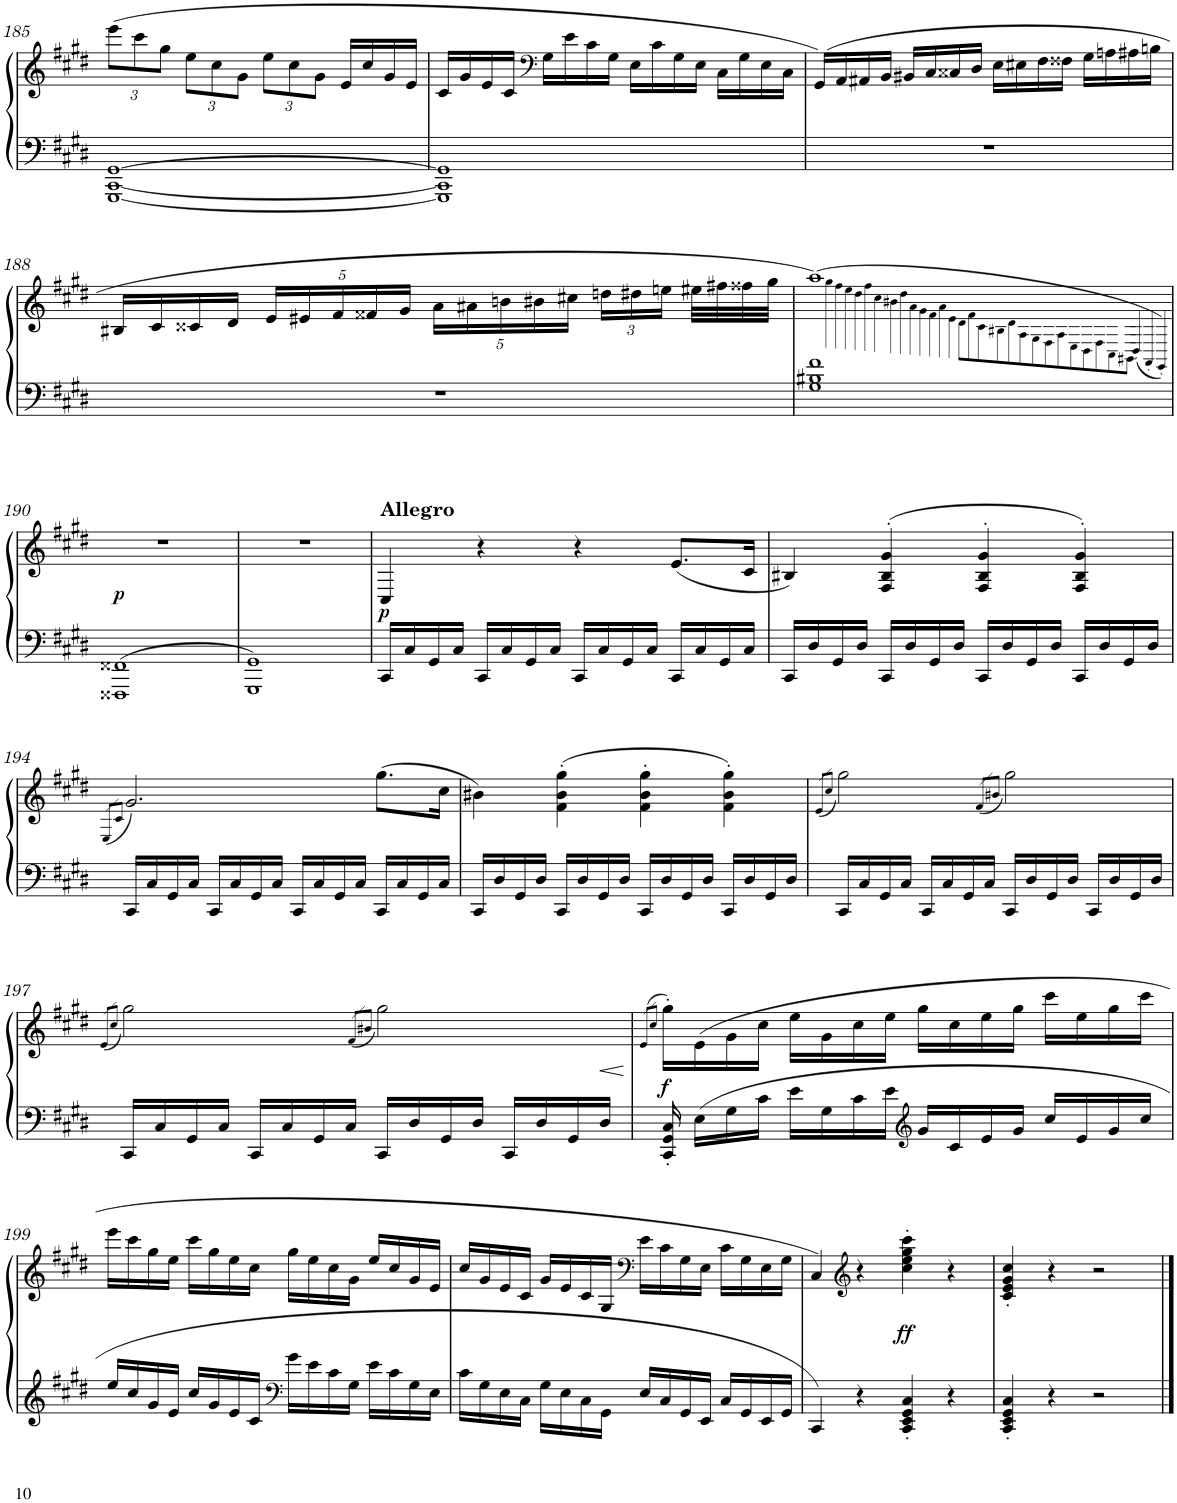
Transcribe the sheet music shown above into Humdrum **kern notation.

**kern	**kern	**dynam
*part1	*part1	*part1
*staff2	*staff1	*staff1/2
*I"Piano	*	*
*I'Pno.	*	*
!!LO:PB:g=z
*clefF4	*clefG2	*
*k[f#c#g#d#]	*k[f#c#g#d#]	*
*M4/4	*M4/4	*
*met(c)	*met(c)	*
*	*Xbrackettup	*
=185	=185	=185
[1GGG# [1CC# [1GG#	(12eee\L	.
.	12ccc#\	.
.	12gg#\J	.
.	12ee\L	.
.	12cc#\	.
.	12g#\J	.
.	12ee\L	.
.	12cc#\	.
.	12g#\J	.
.	16e/LL	.
.	16cc#/	.
.	16g#/	.
.	16e/JJ	.
=186	=186	=186
1GGG#] 1CC#] 1GG#]	16c#/LL	.
.	16g#/	.
.	16e/	.
.	16c#/JJ	.
*	*clefF4	*
.	16G#\LL	.
.	16e\	.
.	16c#\	.
.	16G#\JJ	.
.	16E\LL	.
.	16c#\	.
.	16G#\	.
.	16E\JJ	.
.	16C#\LL	.
.	16G#\	.
.	16E\	.
.	16C#\JJ	.
=187	=187	=187
1r	(16GG#/LL)	.
.	16AA/	.
.	16AA#X/	.
.	16BB/JJ	.
.	16BB#X/LL	.
.	16C#/	.
.	16C##X/	.
.	16D#/JJ	.
.	16E\LL	.
.	16E#X\	.
.	16F#\	.
.	16F##X\JJ	.
.	16G#\LL	.
.	16An\	.
.	16A#X\	.
.	16Bn\JJ	.
!!LO:LB:g=z
=188	=188	=188
1r	16B#X/LL	.
.	16c#/	.
.	16c##X/	.
.	16d#/JJ	.
.	20e/LL	.
.	20e#X/	.
.	20f#/	.
.	20f##X/	.
.	20g#/JJ	.
.	20a\LL	.
.	20a#X\	.
.	20bn\	.
.	20b#X\	.
.	20cc#X\JJ	.
.	24ddn\LL	.
.	24dd#X\	.
.	24een\JJ	.
.	32ee#X\LLL	.
.	32ff#X\	.
.	32ff##X\	.
.	32gg#\JJJ	.
=189	=189	=189
1G# 1B#X 1f#	(1aa)	.
.	8qgg#\	.
.	8qff#\	.
.	8qee\	.
.	8qdd#\	.
.	8qff#\	.
.	8qcc#\	.
.	8qb#X\	.
.	8qdd#\	.
.	8qa\	.
.	8qg#\	.
.	8qf#\	.
.	8qa\	.
.	8qe\	.
.	8qd#\L	.
.	8qf#\	.
.	8qc#\	.
.	8qB#X\	.
.	8qd#\	.
.	8qA\	.
.	8qG#\	.
.	8qF#\	.
.	8qA\	.
.	8qE\	.
.	8qD#\	.
.	8qF#\	.
.	8qC#\	.
.	8qBB#X\J	.
.	(4qD#'/	.
.	4qAA'/	.
.	4qGG#'/))	.
!!LO:LB:g=z
=190	=190	=190
!	!	!LO:DY:b
1FFF##X 1FF##X	1r	p
=191	=191	=191
(>1GGG# 1GG#	1r	.
=192	=192	=192
!	!LO:TX:a:B:t=Allegro	!
!	!	!LO:DY:b
16CC#/LL	4C#/)	p
16C#/	.	.
16GG#/	.	.
16C#/JJ	.	.
16CC#/LL	4r	.
16C#/	.	.
16GG#/	.	.
16C#/JJ	.	.
16CC#/LL	4r	.
16C#/	.	.
16GG#/	.	.
16C#/JJ	.	.
16CC#/LL	(8.e/L	.
16C#/	.	.
16GG#/	.	.
16C#/JJ	16c#/Jk	.
=193	=193	=193
16CC#/LL	4B#X/)	.
16D#/	.	.
16GG#/	.	.
16D#/JJ	.	.
16CC#/LL	(>4F#/'> 4B#/'> 4g#/'>	.
16D#/	.	.
16GG#/	.	.
16D#/JJ	.	.
16CC#/LL	4F#/'> 4B#/'> 4g#/'>	.
16D#/	.	.
16GG#/	.	.
16D#/JJ	.	.
16CC#/LL	4F#/'> 4B#/'> 4g#/'>)	.
16D#/	.	.
16GG#/	.	.
16D#/JJ	.	.
!!LO:LB:g=z
=194	=194	=194
.	(8qE/L	.
.	8qc#/J	.
16CC#/LL	2.g#/)	.
16C#/	.	.
16GG#/	.	.
16C#/JJ	.	.
16CC#/LL	.	.
16C#/	.	.
16GG#/	.	.
16C#/JJ	.	.
16CC#/LL	.	.
16C#/	.	.
16GG#/	.	.
16C#/JJ	.	.
16CC#/LL	(8.gg#\L	.
16C#/	.	.
16GG#/	.	.
16C#/JJ	16cc#\Jk	.
=195	=195	=195
16CC#/LL	4b#X\)	.
16D#/	.	.
16GG#/	.	.
16D#/JJ	.	.
16CC#/LL	(4f#\' 4b#\' 4gg#\'	.
16D#/	.	.
16GG#/	.	.
16D#/JJ	.	.
16CC#/LL	4f#\' 4b#\' 4gg#\'	.
16D#/	.	.
16GG#/	.	.
16D#/JJ	.	.
16CC#/LL	4f#\' 4b#\' 4gg#\')	.
16D#/	.	.
16GG#/	.	.
16D#/JJ	.	.
=196	=196	=196
.	(8qe/L	.
.	8qcc#/J	.
16CC#/LL	2gg#\)	.
16C#/	.	.
16GG#/	.	.
16C#/JJ	.	.
16CC#/LL	.	.
16C#/	.	.
16GG#/	.	.
16C#/JJ	.	.
.	(8qf#/L	.
.	8qb#X/J	.
16CC#/LL	2gg#\)	.
16D#/	.	.
16GG#/	.	.
16D#/JJ	.	.
16CC#/LL	.	.
16D#/	.	.
16GG#/	.	.
16D#/JJ	.	.
!!LO:LB:g=z
=197	=197	=197
.	(8qe/L	.
.	8qcc#/J	.
16CC#/LL	2gg#\)	.
16C#/	.	.
16GG#/	.	.
16C#/JJ	.	.
16CC#/LL	.	.
16C#/	.	.
16GG#/	.	.
16C#/JJ	.	.
.	(8qf#/L	.
.	8qb#X/J	.
16CC#/LL	2gg#\)	.
16D#/	.	.
16GG#/	.	.
16D#/JJ	.	.
16CC#/LL	.	.
16D#/	.	.
16GG#/	.	.
16D#/JJ	.	.
=198	=198	=198
.	(>8qe/L	.
.	8qcc#/J	.
!	!	!LO:DY:b
16CC#/' 16GG#/' 16C#/'	16gg#'\LL)	f
16E\LL	(16e\	.
16G#\	16g#\	.
16c#\JJ	16cc#\JJ	.
16e\LL	16ee\LL	.
16G#\	16g#\	.
16c#\	16cc#\	.
16e\JJ	16ee\JJ	.
*clefG2	*	*
16g#/LL	16gg#\LL	.
16c#/	16cc#\	.
16e/	16ee\	.
16g#/JJ	16gg#\JJ	.
16cc#/LL	16ccc#\LL	.
16e/	16ee\	.
16g#/	16gg#\	.
16cc#/JJ	16ccc#\JJ	.
!!LO:LB:g=z
=199	=199	=199
16ee/LL	16eee\LL	.
16cc#/	16ccc#\	.
16g#/	16gg#\	.
16e/JJ	16ee\JJ	.
16cc#/LL	16ccc#\LL	.
16g#/	16gg#\	.
16e/	16ee\	.
16c#/JJ	16cc#\JJ	.
*clefF4	*	*
16g#\LL	16gg#\LL	.
16e\	16ee\	.
16c#\	16cc#\	.
16G#\JJ	16g#\JJ	.
16e\LL	16ee/LL	.
16c#\	16cc#/	.
16G#\	16g#/	.
16E\JJ	16e/JJ	.
=200	=200	=200
16c#\LL	16cc#/LL	.
16G#\	16g#/	.
16E\	16e/	.
16C#\JJ	16c#/JJ	.
16G#\LL	16g#/LL	.
16E\	16e/	.
16C#\	16c#/	.
16GG#\JJ	16G#/JJ	.
*	*clefF4	*
16E/LL	16e\LL	.
16C#/	16c#\	.
16GG#/	16G#\	.
16EE/JJ	16E\JJ	.
16C#/LL	16c#\LL	.
16GG#/	16G#\	.
16EE/	16E\	.
16GG#/JJ	16G#\JJ	.
=201	=201	=201
4CC#/	4C#/)	.
*	*clefG2	*
4r	4r	.
!	!	!LO:DY:b
4CC#/' 4EE/' 4GG#/' 4C#/'	4cc#\' 4ee\' 4gg#\' 4ccc#\'	ff
4r	4r	.
=202	=202	=202
4CC#/' 4EE/' 4GG#/' 4C#/'	4c#/' 4e/' 4g#/' 4cc#/'	.
4r	4r	.
2r	2r	.
==	==	==
*-	*-	*-
